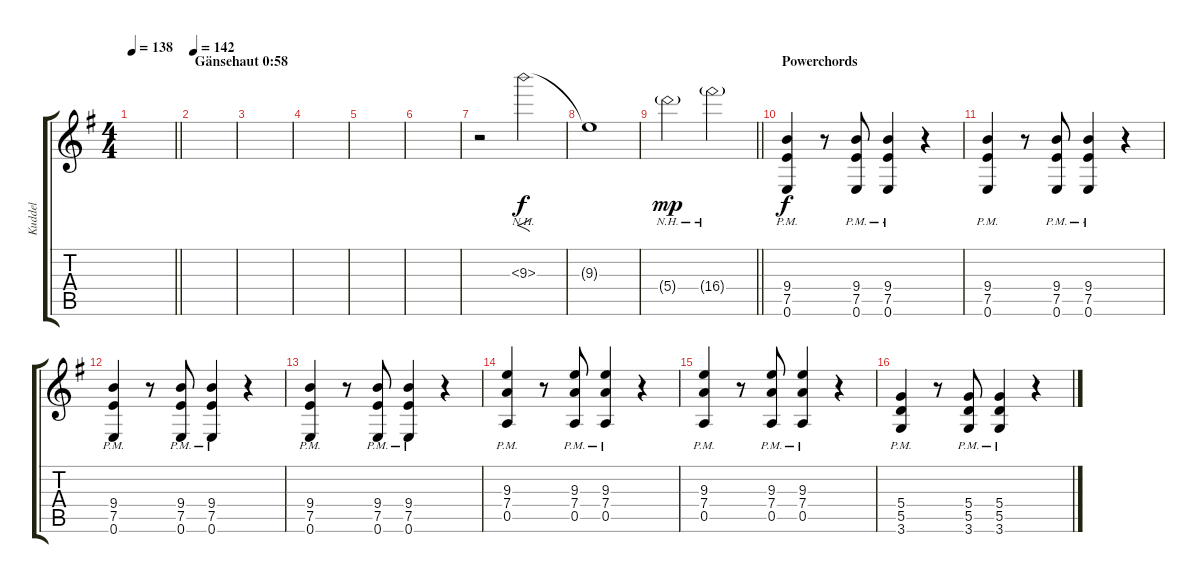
\track ("Kuddel" "Kuddel") {instrument overdrivenguitar}
\staff {score tabs}
\tuning (E4 B3 G3 D3 A2 E2) {hide}
\ts (4 4)
\tempo 138
\clef g2
\barLineRight lightlight
\ks g
|
\section ("" "Gänsehaut 0:58")
\tempo 142
|
|
|
|
|
r.2 9.3{nh}.2{f} |
9.3{t}.1 |
\barLineRight lightlight
5.4{nh g}.2{dy mp} 16.4{nh g}.2 |
\section ("" "Powerchords")
(9.4{pm} 7.5{pm} 0.6{pm}).4{dy f} r.8 (9.4{pm} 7.5{pm} 0.6{pm}).8 (9.4{pm} 7.5{pm} 0.6{pm}).4 r.4 |
(9.4{pm} 7.5{pm} 0.6{pm}).4 r.8 (9.4{pm} 7.5{pm} 0.6{pm}).8 (9.4{pm} 7.5{pm} 0.6{pm}).4 r.4 |
(9.4{pm} 7.5{pm} 0.6{pm}).4 r.8 (9.4{pm} 7.5{pm} 0.6{pm}).8 (9.4{pm} 7.5{pm} 0.6{pm}).4 r.4 |
(9.4{pm} 7.5{pm} 0.6{pm}).4 r.8 (9.4{pm} 7.5{pm} 0.6{pm}).8 (9.4{pm} 7.5{pm} 0.6{pm}).4 r.4 |
(9.3{pm} 7.4{pm} 0.5{pm}).4 r.8 (9.3{pm} 7.4{pm} 0.5{pm}).8 (9.3{pm} 7.4{pm} 0.5{pm}).4 r.4 |
(9.3{pm} 7.4{pm} 0.5{pm}).4 r.8 (9.3{pm} 7.4{pm} 0.5{pm}).8 (9.3{pm} 7.4{pm} 0.5{pm}).4 r.4 |
(5.4{pm} 5.5{pm} 3.6{pm}).4 r.8 (5.4{pm} 5.5{pm} 3.6{pm}).8 (5.4{pm} 5.5{pm} 3.6{pm}).4 r.4
